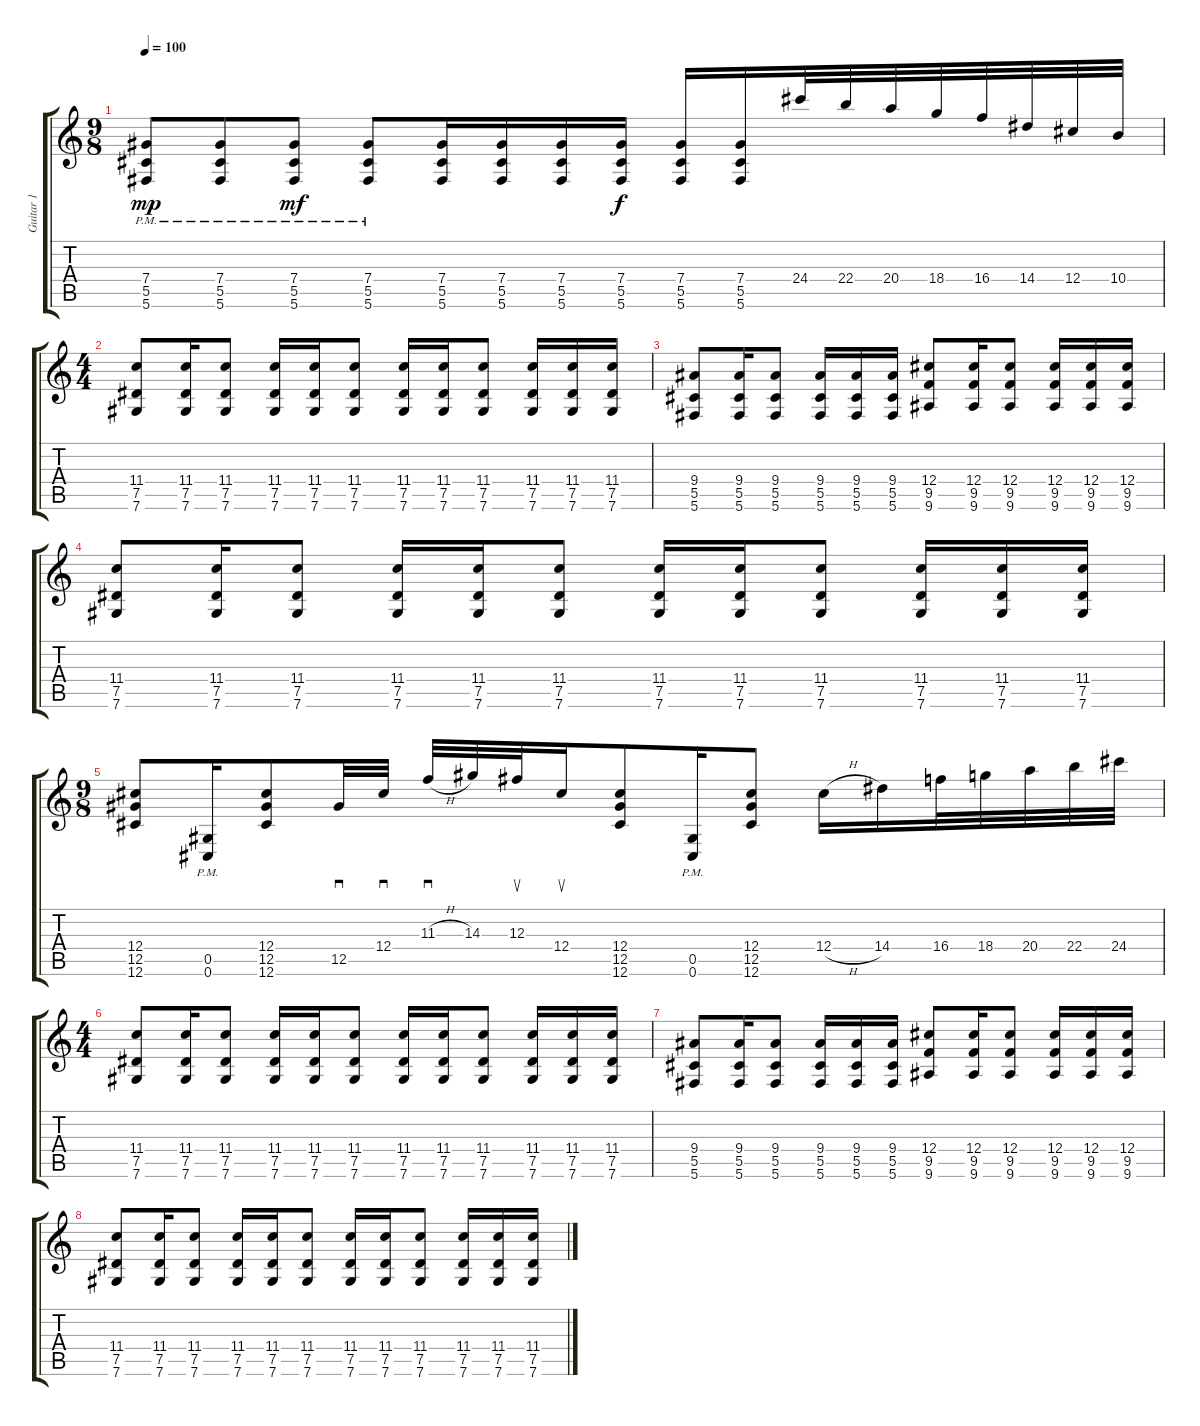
\track ("Guitar 1" "Guitar 1") {instrument distortionguitar}
\staff {score tabs}
\tuning (Eb4 Bb3 Gb3 Db3 Ab2 Db2) {hide}
\ts (9 8)
\tempo 100
\clef g2
\ks c
(7.4{pm} 5.5{pm} 5.6{pm}).8{dy mp} (7.4{pm} 5.5{pm} 5.6{pm}).8 (7.4{pm} 5.5{pm} 5.6{pm}).8{dy mf} (7.4{pm} 5.5{pm} 5.6{pm}).8 (7.4 5.5 5.6).16 (7.4 5.5 5.6).16 (7.4 5.5 5.6).16 (7.4 5.5 5.6).16{dy f} (7.4 5.5 5.6).16 (7.4 5.5 5.6).16 24.4.32{instrument guitarfretnoise} 22.4.32 20.4.32 18.4.32 16.4.32 14.4.32 12.4.32 10.4.32 |
\ts (4 4)
(11.4 7.5 7.6).8{instrument distortionguitar} (11.4 7.5 7.6).16 (11.4 7.5 7.6).8 (11.4 7.5 7.6).16 (11.4 7.5 7.6).16 (11.4 7.5 7.6).8 (11.4 7.5 7.6).16 (11.4 7.5 7.6).16 (11.4 7.5 7.6).8 (11.4 7.5 7.6).16 (11.4 7.5 7.6).16 (11.4 7.5 7.6).16 |
(9.4 5.5 5.6).8 (9.4 5.5 5.6).16 (9.4 5.5 5.6).8 (9.4 5.5 5.6).16 (9.4 5.5 5.6).16 (9.4 5.5 5.6).16 (12.4 9.5 9.6).8 (12.4 9.5 9.6).16 (12.4 9.5 9.6).8 (12.4 9.5 9.6).16 (12.4 9.5 9.6).16 (12.4 9.5 9.6).16 |
(11.4 7.5 7.6).8 (11.4 7.5 7.6).16 (11.4 7.5 7.6).8 (11.4 7.5 7.6).16 (11.4 7.5 7.6).16 (11.4 7.5 7.6).8 (11.4 7.5 7.6).16 (11.4 7.5 7.6).16 (11.4 7.5 7.6).8 (11.4 7.5 7.6).16 (11.4 7.5 7.6).16 (11.4 7.5 7.6).16 |
\ts (9 8)
(12.4 12.5 12.6).8 (0.5{pm} 0.6{pm}).16 (12.4 12.5 12.6).8 12.5.32{sd} 12.4.32{sd} 11.3{h}.32{sd} 14.3.32 12.3.32{su} 12.4.16{su} (12.4 12.5 12.6).8 (0.5{pm} 0.6{pm}).16 (12.4 12.5 12.6).8 12.4{h}.16 14.4.16 16.4.32{instrument guitarfretnoise} 18.4.32 20.4.32 22.4.32 24.4.32 |
\ts (4 4)
(11.4 7.5 7.6).8{instrument distortionguitar} (11.4 7.5 7.6).16 (11.4 7.5 7.6).8 (11.4 7.5 7.6).16 (11.4 7.5 7.6).16 (11.4 7.5 7.6).8 (11.4 7.5 7.6).16 (11.4 7.5 7.6).16 (11.4 7.5 7.6).8 (11.4 7.5 7.6).16 (11.4 7.5 7.6).16 (11.4 7.5 7.6).16 |
(9.4 5.5 5.6).8 (9.4 5.5 5.6).16 (9.4 5.5 5.6).8 (9.4 5.5 5.6).16 (9.4 5.5 5.6).16 (9.4 5.5 5.6).16 (12.4 9.5 9.6).8 (12.4 9.5 9.6).16 (12.4 9.5 9.6).8 (12.4 9.5 9.6).16 (12.4 9.5 9.6).16 (12.4 9.5 9.6).16 |
(11.4 7.5 7.6).8 (11.4 7.5 7.6).16 (11.4 7.5 7.6).8 (11.4 7.5 7.6).16 (11.4 7.5 7.6).16 (11.4 7.5 7.6).8 (11.4 7.5 7.6).16 (11.4 7.5 7.6).16 (11.4 7.5 7.6).8 (11.4 7.5 7.6).16 (11.4 7.5 7.6).16 (11.4 7.5 7.6).16
